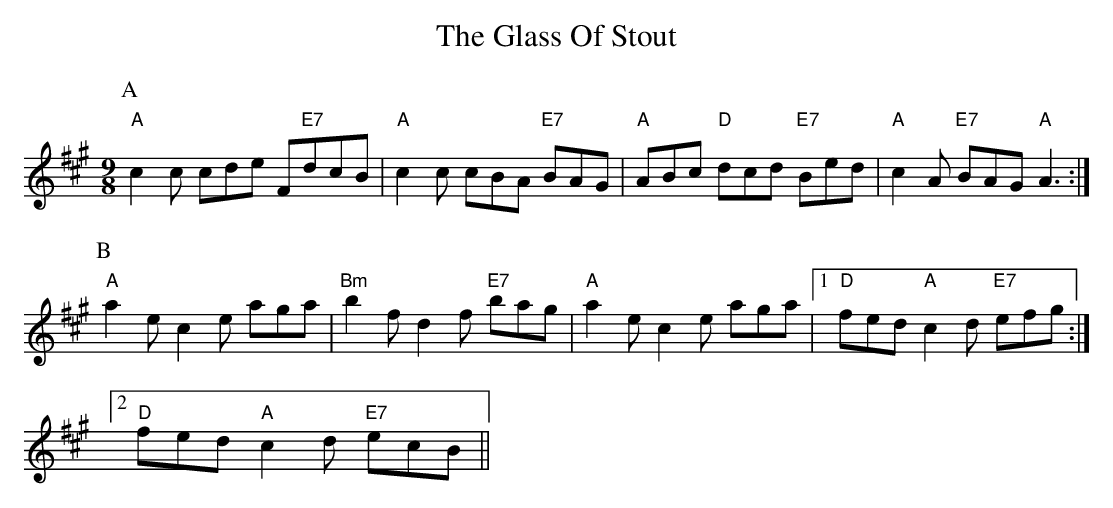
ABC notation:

X:1
T:The Glass Of Stout
M:9/8
K:A
P:A
"A"c2c cde F"E7"dcB|"A"c2c cBA "E7"BAG|"A"ABc "D"dcd "E7"Bed|\
"A"c2A "E7"BAG "A"A3:|
P:B
"A"a2e c2e aga|"Bm"b2f d2f "E7"bag|"A"a2e c2e aga| [1"D"fed "A"c2d "E7"efg:|
[2"D"fed "A"c2d "E7"ecB||
